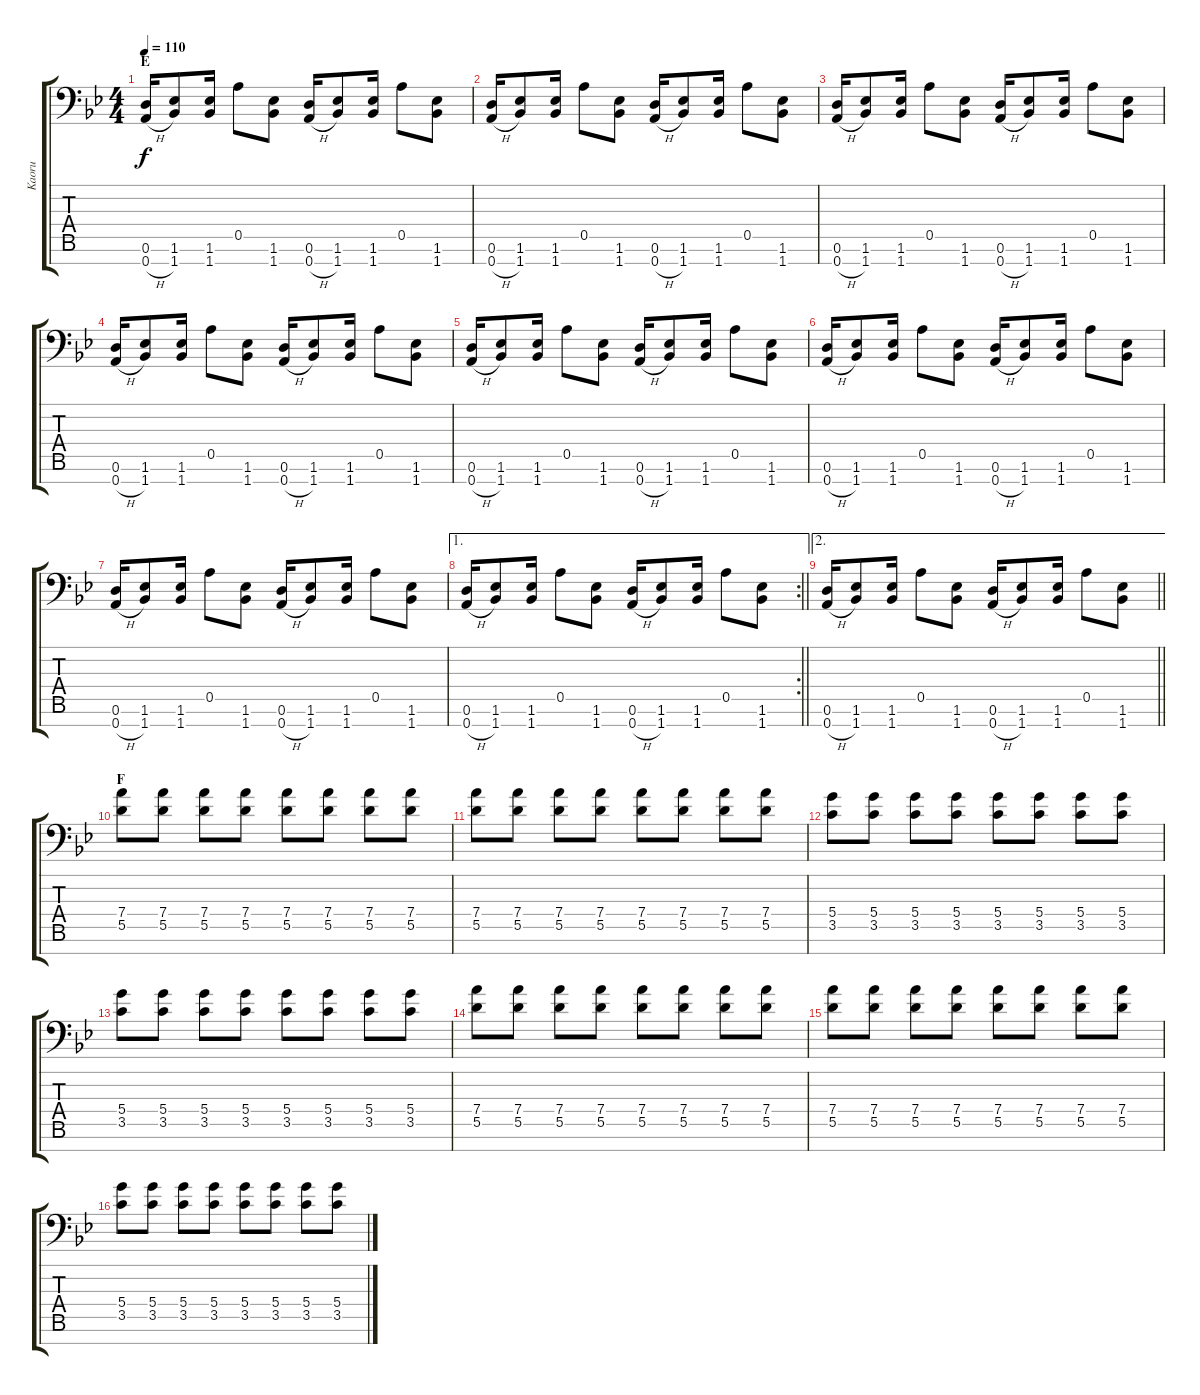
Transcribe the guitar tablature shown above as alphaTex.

\track ("Kaoru" "Kaoru") {instrument overdrivenguitar}
\staff {score tabs}
\tuning (E4 B3 G3 D3 A2 D2 A1) {hide}
\ts (4 4)
\section ("" "E")
\tempo 110
\clef f4
\ks bb
(0.6 0.7{h}).16{dy f} (1.6 1.7).8 (1.6 1.7).16 0.5.8 (1.6 1.7).8 (0.6 0.7{h}).16 (1.6 1.7).8 (1.6 1.7).16 0.5.8 (1.6 1.7).8 |
(0.6 0.7{h}).16 (1.6 1.7).8 (1.6 1.7).16 0.5.8 (1.6 1.7).8 (0.6 0.7{h}).16 (1.6 1.7).8 (1.6 1.7).16 0.5.8 (1.6 1.7).8 |
(0.6 0.7{h}).16 (1.6 1.7).8 (1.6 1.7).16 0.5.8 (1.6 1.7).8 (0.6 0.7{h}).16 (1.6 1.7).8 (1.6 1.7).16 0.5.8 (1.6 1.7).8 |
(0.6 0.7{h}).16 (1.6 1.7).8 (1.6 1.7).16 0.5.8 (1.6 1.7).8 (0.6 0.7{h}).16 (1.6 1.7).8 (1.6 1.7).16 0.5.8 (1.6 1.7).8 |
(0.6 0.7{h}).16 (1.6 1.7).8 (1.6 1.7).16 0.5.8 (1.6 1.7).8 (0.6 0.7{h}).16 (1.6 1.7).8 (1.6 1.7).16 0.5.8 (1.6 1.7).8 |
(0.6 0.7{h}).16 (1.6 1.7).8 (1.6 1.7).16 0.5.8 (1.6 1.7).8 (0.6 0.7{h}).16 (1.6 1.7).8 (1.6 1.7).16 0.5.8 (1.6 1.7).8 |
(0.6 0.7{h}).16 (1.6 1.7).8 (1.6 1.7).16 0.5.8 (1.6 1.7).8 (0.6 0.7{h}).16 (1.6 1.7).8 (1.6 1.7).16 0.5.8 (1.6 1.7).8 |
\ae 1
\rc 2
\barLineRight lightlight
(0.6 0.7{h}).16 (1.6 1.7).8 (1.6 1.7).16 0.5.8 (1.6 1.7).8 (0.6 0.7{h}).16 (1.6 1.7).8 (1.6 1.7).16 0.5.8 (1.6 1.7).8 |
\ae 2
\barLineRight lightlight
(0.6 0.7{h}).16 (1.6 1.7).8 (1.6 1.7).16 0.5.8 (1.6 1.7).8 (0.6 0.7{h}).16 (1.6 1.7).8 (1.6 1.7).16 0.5.8 (1.6 1.7).8 |
\section ("" "F")
(7.4 5.5).8 (7.4 5.5).8 (7.4 5.5).8 (7.4 5.5).8 (7.4 5.5).8 (7.4 5.5).8 (7.4 5.5).8 (7.4 5.5).8 |
(7.4 5.5).8 (7.4 5.5).8 (7.4 5.5).8 (7.4 5.5).8 (7.4 5.5).8 (7.4 5.5).8 (7.4 5.5).8 (7.4 5.5).8 |
(5.4 3.5).8 (5.4 3.5).8 (5.4 3.5).8 (5.4 3.5).8 (5.4 3.5).8 (5.4 3.5).8 (5.4 3.5).8 (5.4 3.5).8 |
(5.4 3.5).8 (5.4 3.5).8 (5.4 3.5).8 (5.4 3.5).8 (5.4 3.5).8 (5.4 3.5).8 (5.4 3.5).8 (5.4 3.5).8 |
(7.4 5.5).8 (7.4 5.5).8 (7.4 5.5).8 (7.4 5.5).8 (7.4 5.5).8 (7.4 5.5).8 (7.4 5.5).8 (7.4 5.5).8 |
(7.4 5.5).8 (7.4 5.5).8 (7.4 5.5).8 (7.4 5.5).8 (7.4 5.5).8 (7.4 5.5).8 (7.4 5.5).8 (7.4 5.5).8 |
(5.4 3.5).8 (5.4 3.5).8 (5.4 3.5).8 (5.4 3.5).8 (5.4 3.5).8 (5.4 3.5).8 (5.4 3.5).8 (5.4 3.5).8
